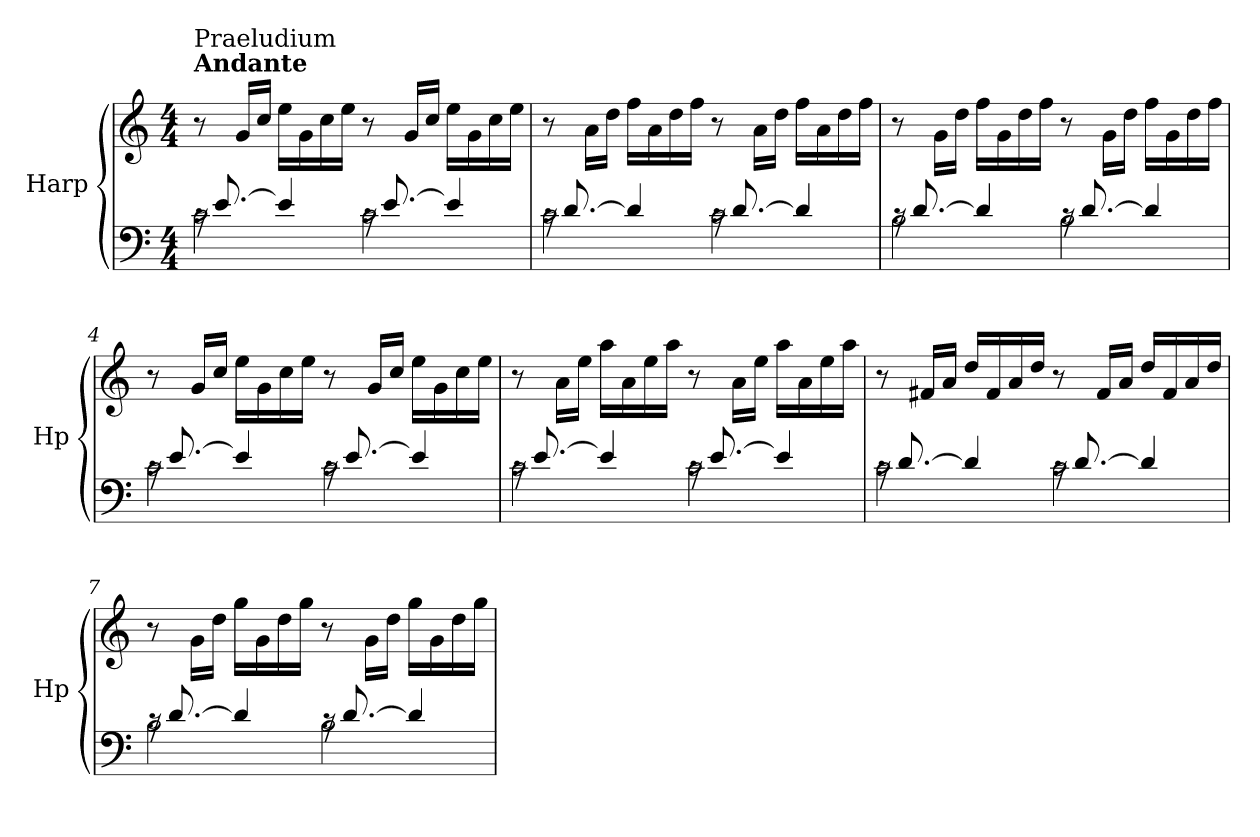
**kern	**kern
*part1	*part1
*staff2	*staff1
*I"Harp	*
*I'Hp	*
*clefF4	*clefG2
*k[]	*k[]
*M4/4	*M4/4
=1	=1
*^	*
!	!	!LO:TX:a:B:t=Andante
!	!	!LO:TX:a:t=Praeludium
16rc	2c\	8r
[8.e/	.	.
.	.	16g/LL
.	.	16cc/JJ
4e/]	.	16ee\LL
.	.	16g\
.	.	16cc\
.	.	16ee\JJ
16rc	2c\	8r
[8.e/	.	.
.	.	16g/LL
.	.	16cc/JJ
4e/]	.	16ee\LL
.	.	16g\
.	.	16cc\
.	.	16ee\JJ
=2	=2	=2
16rc	2c\	8r
[8.d/	.	.
.	.	16a\LL
.	.	16dd\JJ
4d/]	.	16ff\LL
.	.	16a\
.	.	16dd\
.	.	16ff\JJ
16rc	2c\	8r
[8.d/	.	.
.	.	16a\LL
.	.	16dd\JJ
4d/]	.	16ff\LL
.	.	16a\
.	.	16dd\
.	.	16ff\JJ
=3	=3	=3
16rc	2B\	8r
[8.d/	.	.
.	.	16g\LL
.	.	16dd\JJ
4d/]	.	16ff\LL
.	.	16g\
.	.	16dd\
.	.	16ff\JJ
16rc	2B\	8r
[8.d/	.	.
.	.	16g\LL
.	.	16dd\JJ
4d/]	.	16ff\LL
.	.	16g\
.	.	16dd\
.	.	16ff\JJ
!!LO:LB:g=z
=4	=4	=4
16rc	2c\	8r
[8.e/	.	.
.	.	16g/LL
.	.	16cc/JJ
4e/]	.	16ee\LL
.	.	16g\
.	.	16cc\
.	.	16ee\JJ
16rc	2c\	8r
[8.e/	.	.
.	.	16g/LL
.	.	16cc/JJ
4e/]	.	16ee\LL
.	.	16g\
.	.	16cc\
.	.	16ee\JJ
=5	=5	=5
16rc	2c\	8r
[8.e/	.	.
.	.	16a\LL
.	.	16ee\JJ
4e/]	.	16aa\LL
.	.	16a\
.	.	16ee\
.	.	16aa\JJ
16rc	2c\	8r
[8.e/	.	.
.	.	16a\LL
.	.	16ee\JJ
4e/]	.	16aa\LL
.	.	16a\
.	.	16ee\
.	.	16aa\JJ
=6	=6	=6
16rc	2c\	8r
[8.d/	.	.
.	.	16f#X/LL
.	.	16a/JJ
4d/]	.	16dd/LL
.	.	16f#/
.	.	16a/
.	.	16dd/JJ
16rc	2c\	8r
[8.d/	.	.
.	.	16f#/LL
.	.	16a/JJ
4d/]	.	16dd/LL
.	.	16f#/
.	.	16a/
.	.	16dd/JJ
!!LO:LB:g=z
=7	=7	=7
16rc	2B\	8r
[8.d/	.	.
.	.	16g\LL
.	.	16dd\JJ
4d/]	.	16gg\LL
.	.	16g\
.	.	16dd\
.	.	16gg\JJ
16rc	2B\	8r
[8.d/	.	.
.	.	16g\LL
.	.	16dd\JJ
4d/]	.	16gg\LL
.	.	16g\
.	.	16dd\
.	.	16gg\JJ
*v	*v	*
=	=
*-	*-
